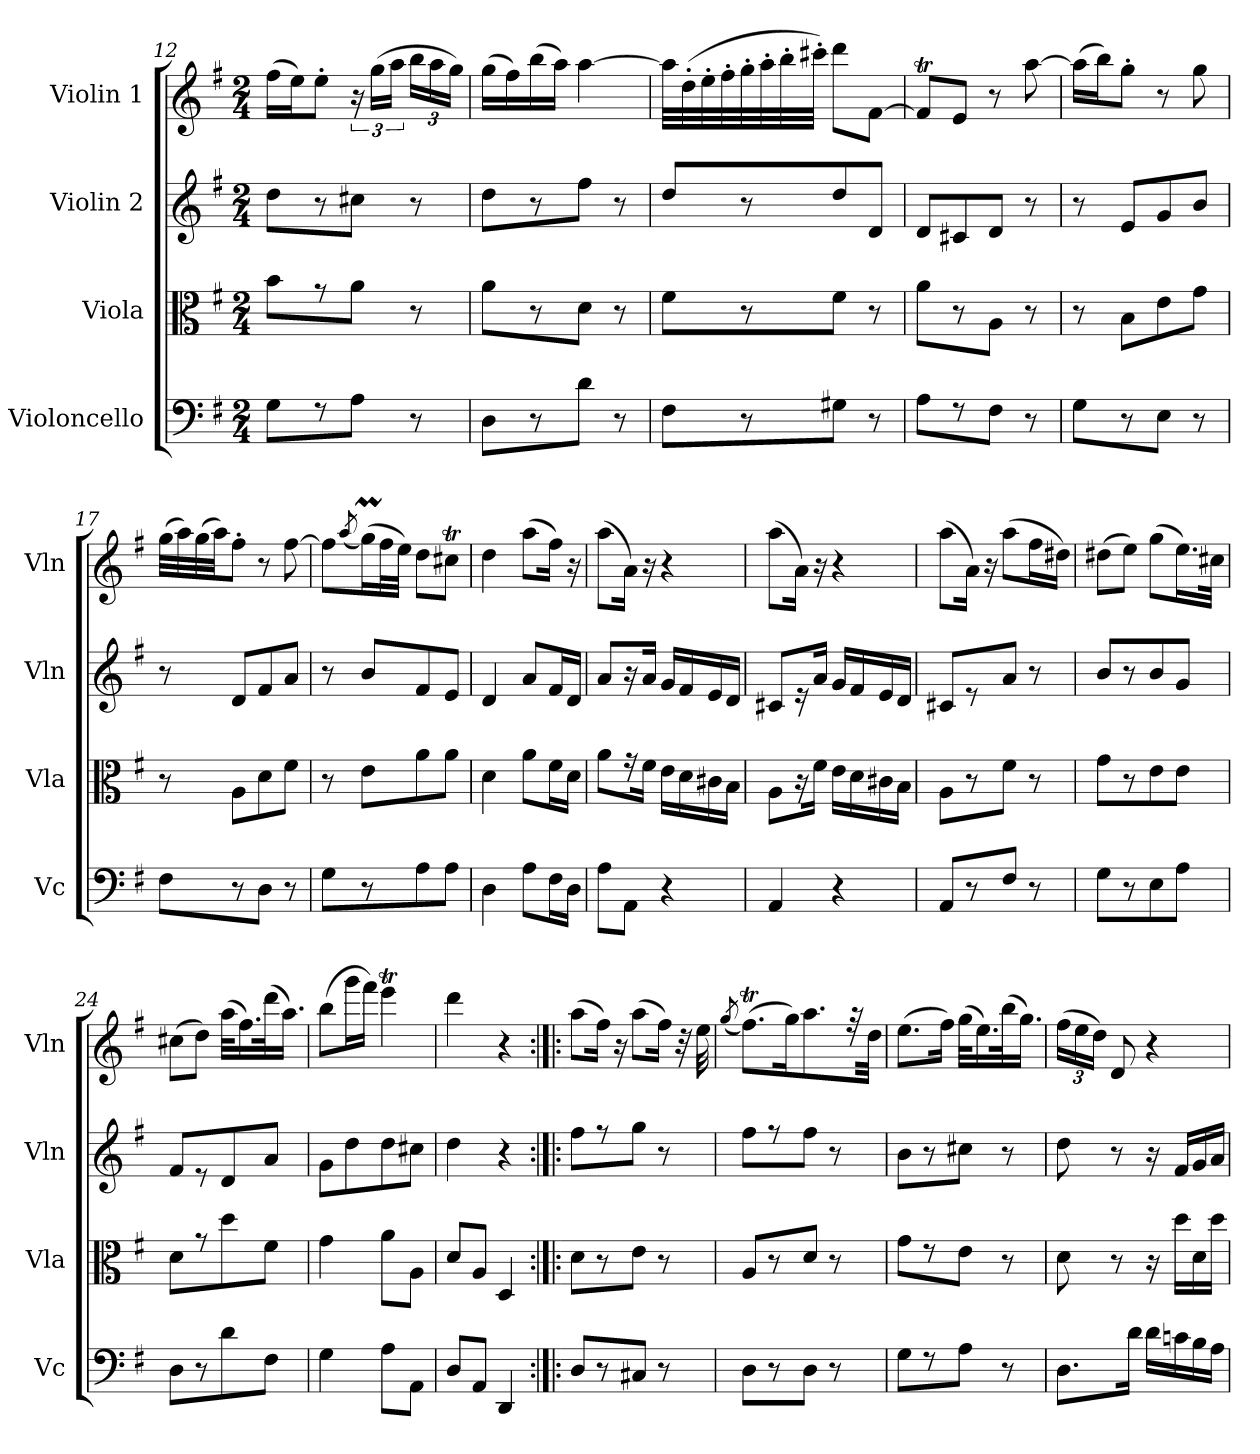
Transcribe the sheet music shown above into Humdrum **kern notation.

**kern	**kern	**kern	**kern
*part4	*part3	*part2	*part1
*staff4	*staff3	*staff2	*staff1
*I"Violoncello	*I"Viola	*I"Violin 2	*I"Violin 1
*I'Vc	*I'Vla	*I'Vln	*I'Vln
*clefF4	*clefC3	*clefG2	*clefG2
*k[f#]	*k[f#]	*k[f#]	*k[f#]
*M2/4	*M2/4	*M2/4	*M2/4
=12	=12	=12	=12
8G\L	8b\L	8dd\L	(16ff#\LL
.	.	.	16ee\J)
8r	8r	8r	8ee'\J
8A\J	8a\J	8cc#X\J	24r
.	.	.	(24gg\LL
.	.	.	24aa\JJ
*	*	*	*Xbrackettup
8r	8r	8r	24bb\LL
.	.	.	24aa\
.	.	.	24gg\JJ)
=13	=13	=13	=13
8D\L	8a\L	8dd\L	(16gg\LL
.	.	.	16ff#\)
8r	8r	8r	(16bb\
.	.	.	16aa\JJ)
8d\J	8d\J	8ff#\J	[4aa\
8r	8r	8r	.
=14	=14	=14	=14
8F#\L	8f#\L	8dd/L	32aa\LLL]
.	.	.	(32dd'\
.	.	.	32ee'\
.	.	.	32ff#'\
8r	8r	8r	32gg'\
.	.	.	32aa'\
.	.	.	32bb'\
.	.	.	32ccc#X'\JJJ)
8G#X\J	8f#\J	8dd/	8ddd\L
8r	8r	8d/J	[8f#\J
!!LO:LB:g=z
=15	=15	=15	=15
8A\L	8a\L	8d/L	8f#t/L]
8r	8r	8c#X/	8e/J
8F#\J	8A\J	8d/J	8r
8r	8r	8r	[8aa\
=16	=16	=16	=16
8G\L	8r	8r	(16aa\LL]
.	.	.	16bb\J)
8r	8B\L	8e/L	8gg'\J
8E\J	8e\	8g/	8r
8r	8g\J	8b/J	8gg\
=17	=17	=17	=17
8F#\L	8r	8r	(32gg\LLL
.	.	.	32aa\)
.	.	.	(32gg\
.	.	.	32aa\JJ)
8r	8A\L	8d/L	8ff#'\J
8D\J	8d\	8f#/	8r
8r	8f#\J	8a/J	[8ff#\
=18	=18	=18	=18
8G\L	8r	8r	8ff#\L]
.	.	.	(8qaa/
8r	8e\L	8b/L	(16ggM\L)
.	.	.	32ff#\L
.	.	.	32ee\JJJ)
8A\	8a\	8f#/	8dd\L
8A\J	8a\J	8e/J	8cc#Xt\J
=19	=19	=19	=19
4D\	4d\	4d/	4dd\
8A\L	8a\L	8a/L	(8aa\L
16F#\L	16f#\L	16f#/L	16ff#\Jk)
16D\JJ	16d\JJ	16d/JJ	16r
=20	=20	=20	=20
8A\L	8a\L	8a/L	(8aa\L
8AA\J	16r	16r	16a\Jk)
.	16f#\JJ	16a/JJ	16r
4r	16e\LL	16g/LL	4r
.	16d\	16f#/	.
.	16c#X\	16e/	.
.	16B\JJ	16d/JJ	.
!!LO:PB:g=z
=21	=21	=21	=21
4AA/	8A\L	8c#X/L	(8aa\L
.	16r	16r	16a\Jk)
.	16f#\JJ	16a/JJ	16r
4r	16e\LL	16g/LL	4r
.	16d\	16f#/	.
.	16c#X\	16e/	.
.	16B\JJ	16d/JJ	.
=22	=22	=22	=22
8AA/L	8A\L	8c#X/L	(8aa\L
8r	8r	8r	16a\Jk)
.	.	.	16r
8F#/J	8f#\J	8a/J	(8aa\L
8r	8r	8r	16ff#\L
.	.	.	16dd#X\JJ)
=23	=23	=23	=23
8G\L	8g\L	8b/L	(8dd#X\L
8r	8r	8r	8ee\J)
8E\	8e\	8b/	(8gg\L
8A\J	8e\J	8g/J	16.ee\L)
.	.	.	32cc#X\JJk
=24	=24	=24	=24
8D\L	8d\L	8f#/L	(8cc#X\L
8r	8r	8r	8dd\J)
8d\	8dd\	8d/	(32aa\KLL
.	.	.	16.ff#\)
8F#\J	8f#\J	8a/J	(32ddd\K
.	.	.	16.aa\JJ)
=25	=25	=25	=25
4G\	4g\	8g\L	(8bb\L
.	.	8dd\	16ggg\L
.	.	.	16fff#\JJ)
8A\L	8a\L	8dd\	4eeeT\
8AA\J	8A\J	8cc#X\J	.
=26	=26	=26	=26
8D/L	8d/L	4dd\	4ddd\
8AA/J	8A/J	.	.
4DD/	4D/	4r	4r
!!LO:LB:g=z
=27:|!|:	=27:|!|:	=27:|!|:	=27:|!|:
8D/L	8d\L	8ff#\L	(8aa\L
8r	8r	8r	16ff#\Jk)
.	.	.	16r
8C#X/J	8e\J	8gg\J	(8aa\L
8r	8r	8r	16ff#\Jk)
.	.	.	32r
.	.	.	32ee\
=28	=28	=28	=28
.	.	.	(8qgg/
8D\L	8A/L	8ff#\L	(8.ff#t\L)
8r	8r	8r	.
.	.	.	16gg\Jk)
8D\J	8d/J	8ff#\J	8.aa\L
8r	8r	8r	.
.	.	.	32r
.	.	.	32dd\JJJ
=29	=29	=29	=29
8G\L	8g\L	8b\L	(8.ee\L
8r	8r	8r	.
.	.	.	16ff#\Jk)
8A\J	8e\J	8cc#X\J	(32gg\KLL
.	.	.	16.ee\)
8r	8r	8r	(32bb\K
.	.	.	16.gg\JJ)
=30	=30	=30	=30
8.D\L	8d\	8dd\	(24ff#\LL
.	.	.	24ee\
.	.	.	24dd\JJ)
.	8r	8r	8d/
16d\Jk	.	.	.
16d\LL	16r	16r	4r
16cn\	16dd\LL	16f#/LL	.
16B\	16d\	16g/	.
16A\JJ	16dd\JJ	16a/JJ	.
=	=	=	=
*-	*-	*-	*-
